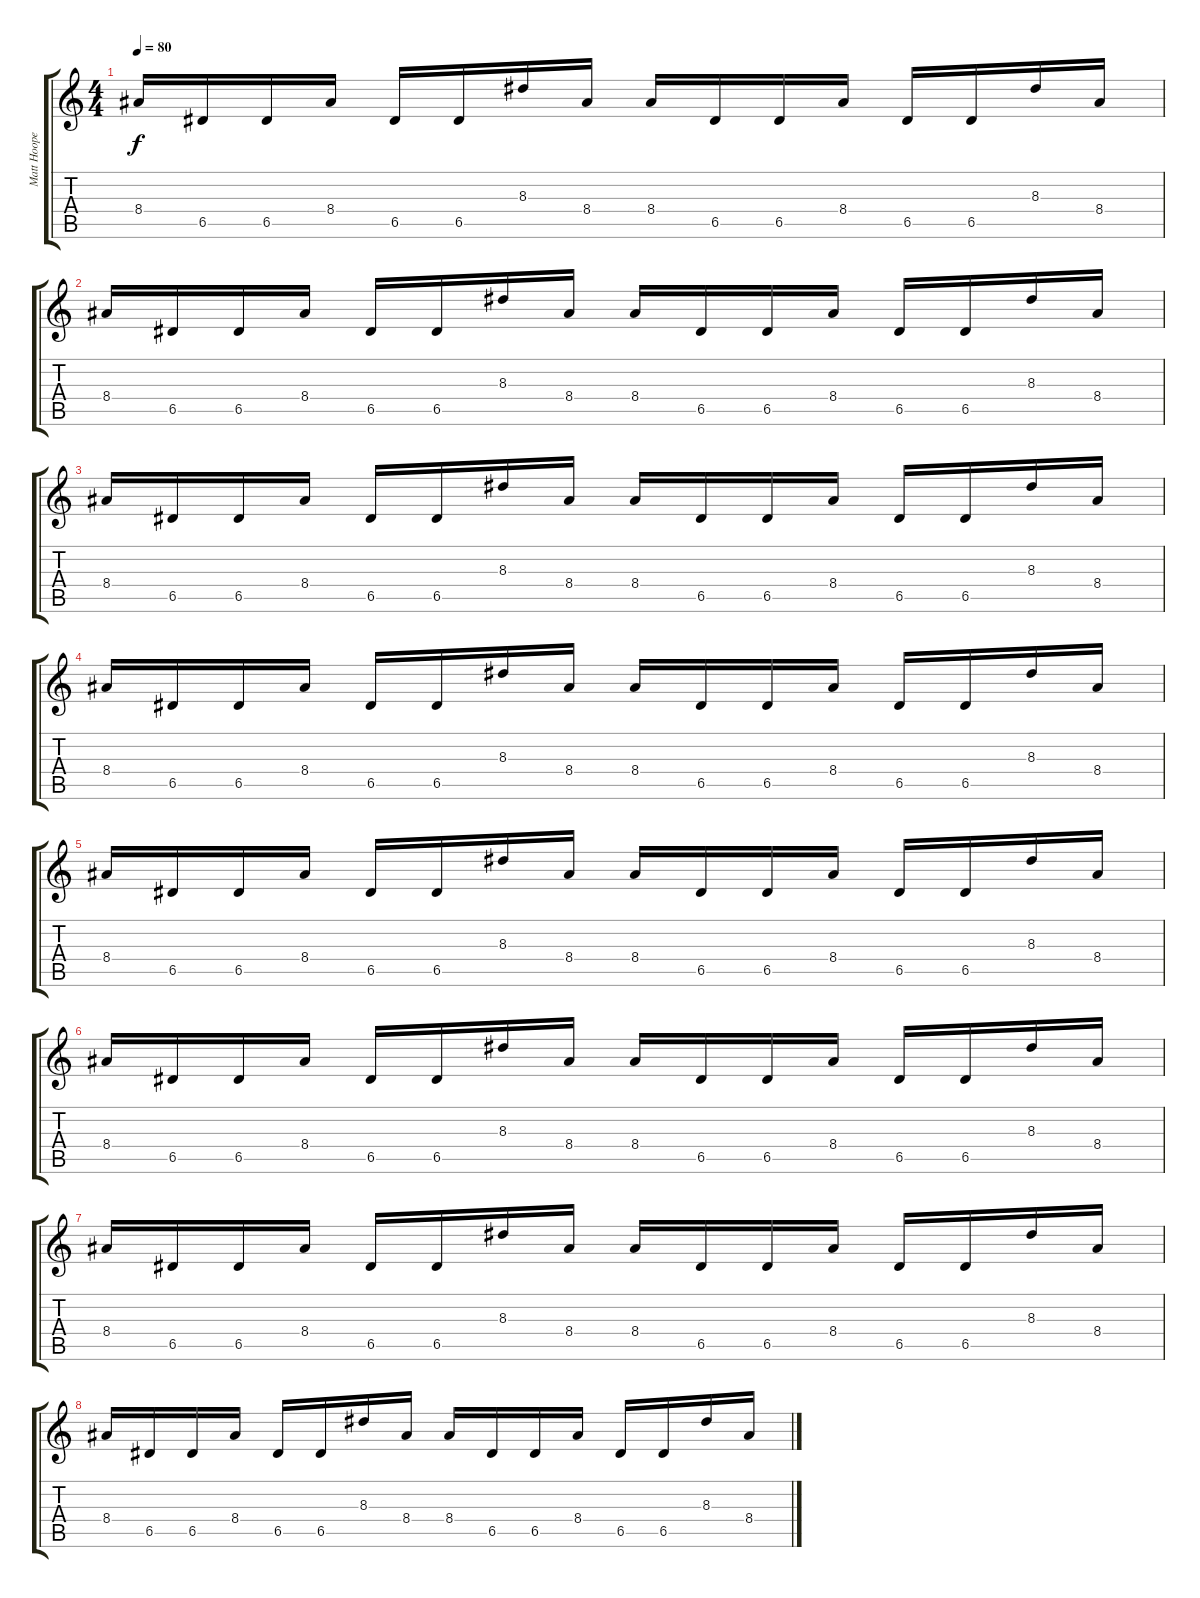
\track ("Matt Hoopes" "Matt Hoope") {instrument distortionguitar}
\staff {score tabs}
\tuning (E4 B3 G3 D3 A2 E2) {hide}
\ts (4 4)
\tempo 80
\clef g2
\ks c
8.4.16{dy f volume 6 instrument electricguitarclean} 6.5.16 6.5.16 8.4.16 6.5.16 6.5.16 8.3.16 8.4.16 8.4.16 6.5.16 6.5.16 8.4.16 6.5.16 6.5.16 8.3.16 8.4.16 |
8.4.16{instrument electricguitarclean} 6.5.16 6.5.16 8.4.16 6.5.16 6.5.16 8.3.16 8.4.16 8.4.16 6.5.16 6.5.16 8.4.16 6.5.16 6.5.16 8.3.16 8.4.16 |
8.4.16{volume 6 instrument electricguitarclean} 6.5.16 6.5.16 8.4.16 6.5.16 6.5.16 8.3.16 8.4.16 8.4.16 6.5.16 6.5.16 8.4.16 6.5.16 6.5.16 8.3.16 8.4.16 |
8.4.16{instrument electricguitarclean} 6.5.16 6.5.16 8.4.16 6.5.16 6.5.16 8.3.16 8.4.16 8.4.16 6.5.16 6.5.16 8.4.16 6.5.16 6.5.16 8.3.16 8.4.16 |
8.4.16{volume 6 instrument electricguitarclean} 6.5.16 6.5.16 8.4.16 6.5.16 6.5.16 8.3.16 8.4.16 8.4.16 6.5.16 6.5.16 8.4.16 6.5.16 6.5.16 8.3.16 8.4.16 |
8.4.16{volume 6 instrument electricguitarclean} 6.5.16 6.5.16 8.4.16 6.5.16 6.5.16 8.3.16 8.4.16 8.4.16 6.5.16 6.5.16 8.4.16 6.5.16 6.5.16 8.3.16 8.4.16 |
8.4.16{volume 6 instrument electricguitarclean} 6.5.16 6.5.16 8.4.16 6.5.16 6.5.16 8.3.16 8.4.16 8.4.16 6.5.16 6.5.16 8.4.16 6.5.16 6.5.16 8.3.16 8.4.16 |
8.4.16{volume 6 instrument electricguitarclean} 6.5.16 6.5.16 8.4.16 6.5.16 6.5.16 8.3.16 8.4.16 8.4.16 6.5.16 6.5.16 8.4.16 6.5.16 6.5.16 8.3.16 8.4.16
